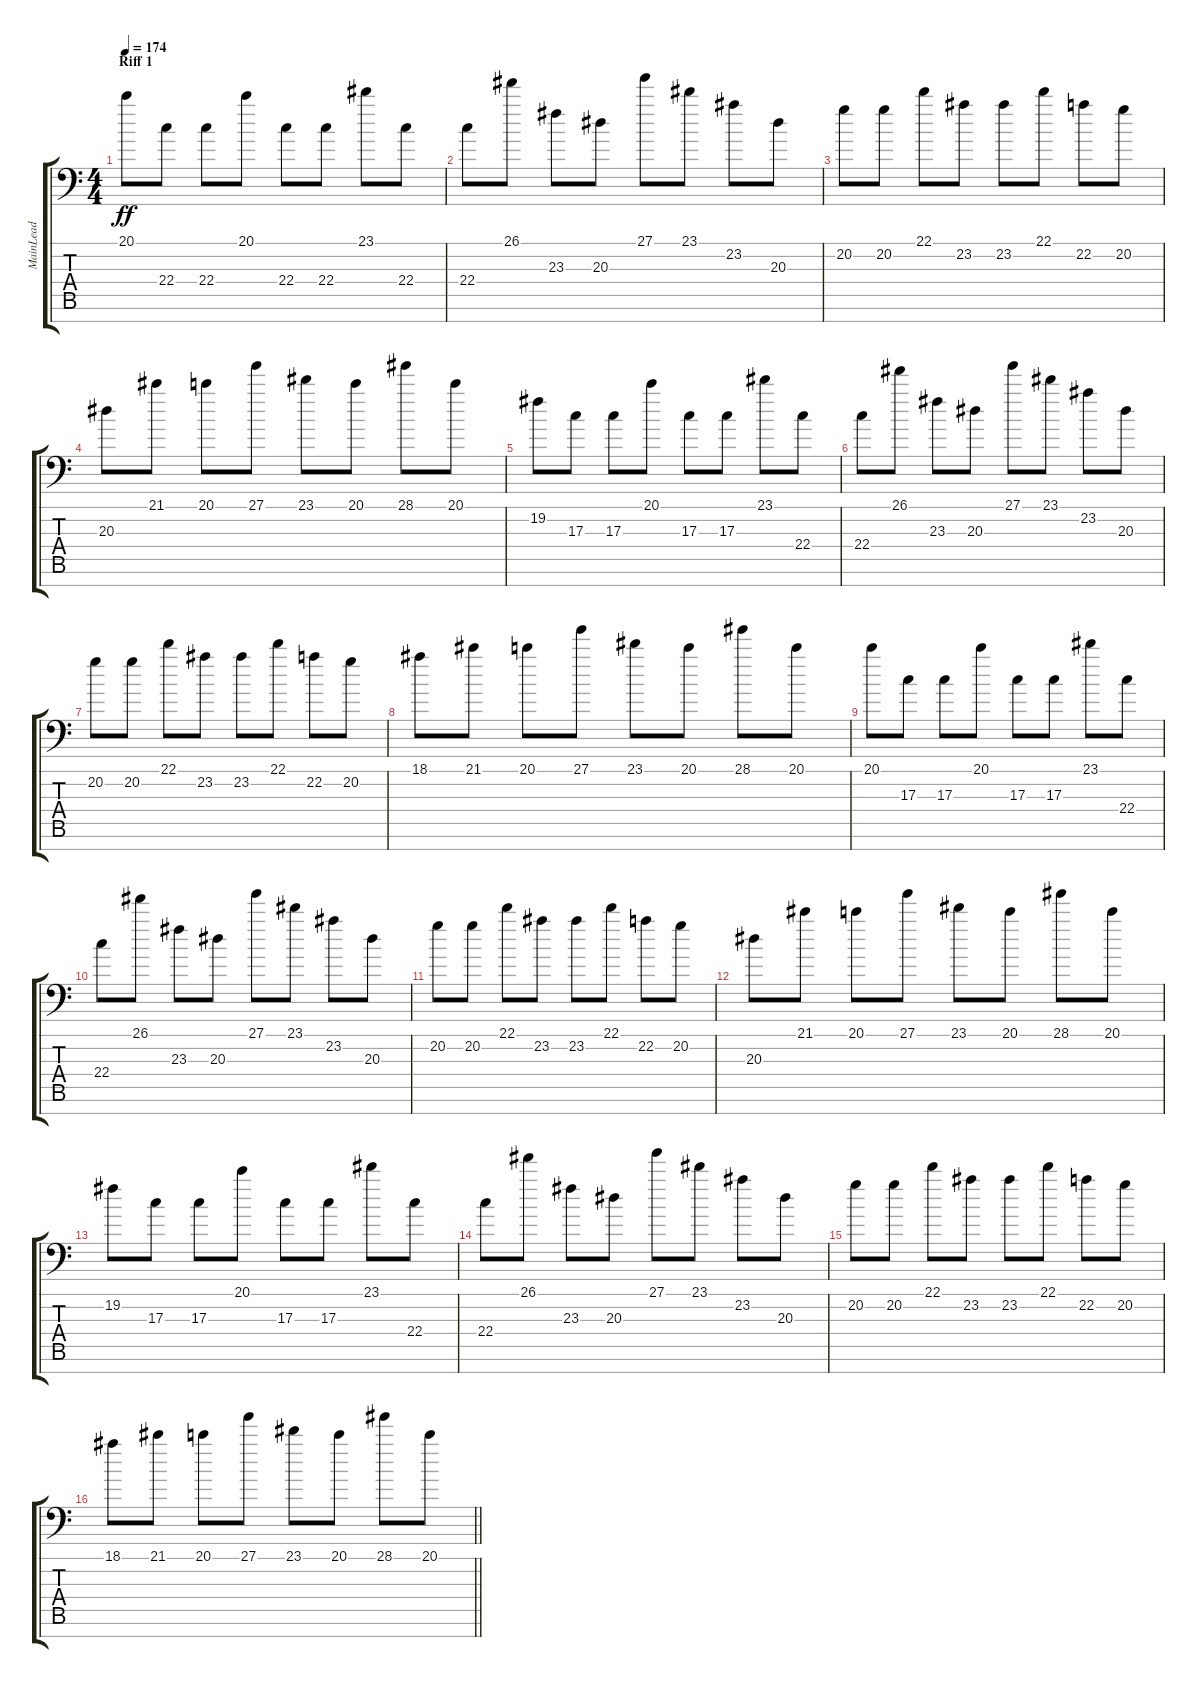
\track ("MainLead" "MainLead") {instrument lead1square}
\staff {score tabs}
\tuning (E4 B3 G3 D3 A2 E2 C-1) {hide}
\ts (4 4)
\section ("" "Riff 1")
\tempo 174
\clef f4
\ks c
20.1.8{dy ff} 22.4.8 22.4.8 20.1.8 22.4.8 22.4.8 23.1.8 22.4.8 |
22.4.8 26.1.8 23.3.8 20.3.8 27.1.8 23.1.8 23.2.8 20.3.8 |
20.2.8 20.2.8 22.1.8 23.2.8 23.2.8 22.1.8 22.2.8 20.2.8 |
20.3.8 21.1.8 20.1.8 27.1.8 23.1.8 20.1.8 28.1.8 20.1.8 |
19.2.8 17.3.8 17.3.8 20.1.8 17.3.8 17.3.8 23.1.8 22.4.8 |
22.4.8 26.1.8 23.3.8 20.3.8 27.1.8 23.1.8 23.2.8 20.3.8 |
20.2.8 20.2.8 22.1.8 23.2.8 23.2.8 22.1.8 22.2.8 20.2.8 |
18.1.8 21.1.8 20.1.8 27.1.8 23.1.8 20.1.8 28.1.8 20.1.8 |
20.1.8 17.3.8 17.3.8 20.1.8 17.3.8 17.3.8 23.1.8 22.4.8 |
22.4.8 26.1.8 23.3.8 20.3.8 27.1.8 23.1.8 23.2.8 20.3.8 |
20.2.8 20.2.8 22.1.8 23.2.8 23.2.8 22.1.8 22.2.8 20.2.8 |
20.3.8 21.1.8 20.1.8 27.1.8 23.1.8 20.1.8 28.1.8 20.1.8 |
19.2.8 17.3.8 17.3.8 20.1.8 17.3.8 17.3.8 23.1.8 22.4.8 |
22.4.8 26.1.8 23.3.8 20.3.8 27.1.8 23.1.8 23.2.8 20.3.8 |
20.2.8 20.2.8 22.1.8 23.2.8 23.2.8 22.1.8 22.2.8 20.2.8 |
\barLineRight lightlight
18.1.8 21.1.8 20.1.8 27.1.8 23.1.8 20.1.8 28.1.8 20.1.8
